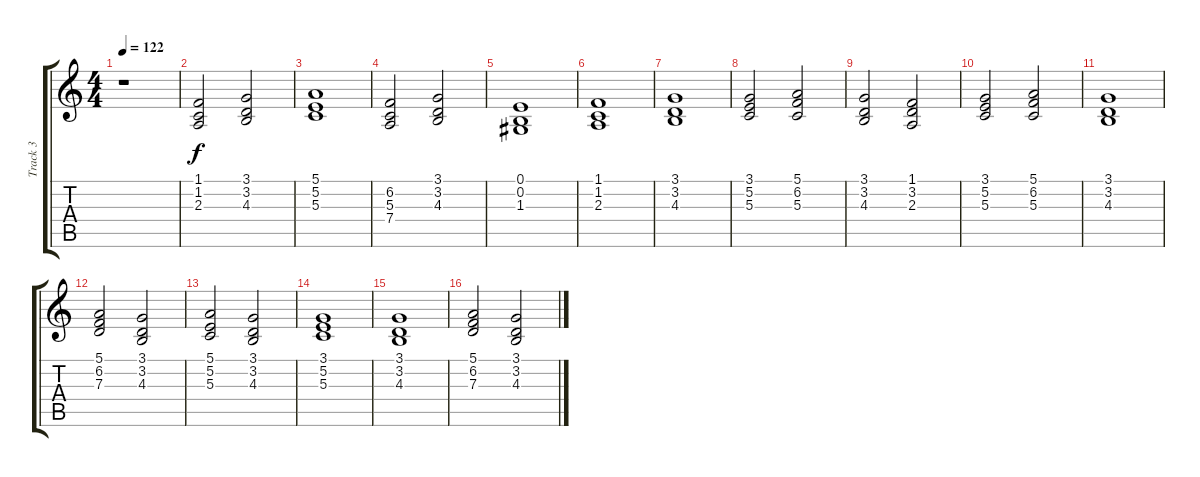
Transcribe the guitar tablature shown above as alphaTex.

\track ("Track 3" "Track 3") {instrument synthstrings2}
\staff {score tabs}
\tuning (E4 B3 G3 D3 A2 E2) {hide}
\ts (4 4)
\tempo 122
\clef g2
\ks c
r.1{dy f} |
(1.1 1.2 2.3).2 (3.1 3.2 4.3).2 |
(5.1 5.2 5.3).1 |
(6.2 5.3 7.4).2 (3.1 3.2 4.3).2 |
(0.1 0.2 1.3).1 |
(1.1 1.2 2.3).1 |
(3.1 3.2 4.3).1 |
(3.1 5.2 5.3).2 (5.1 6.2 5.3).2 |
(3.1 3.2 4.3).2 (1.1 3.2 2.3).2 |
(3.1 5.2 5.3).2 (5.1 6.2 5.3).2 |
(3.1 3.2 4.3).1 |
(5.1 6.2 7.3).2 (3.1 3.2 4.3).2 |
(5.1 5.2 5.3).2 (3.1 3.2 4.3).2 |
(3.1 5.2 5.3).1 |
(3.1 3.2 4.3).1 |
(5.1 6.2 7.3).2 (3.1 3.2 4.3).2
